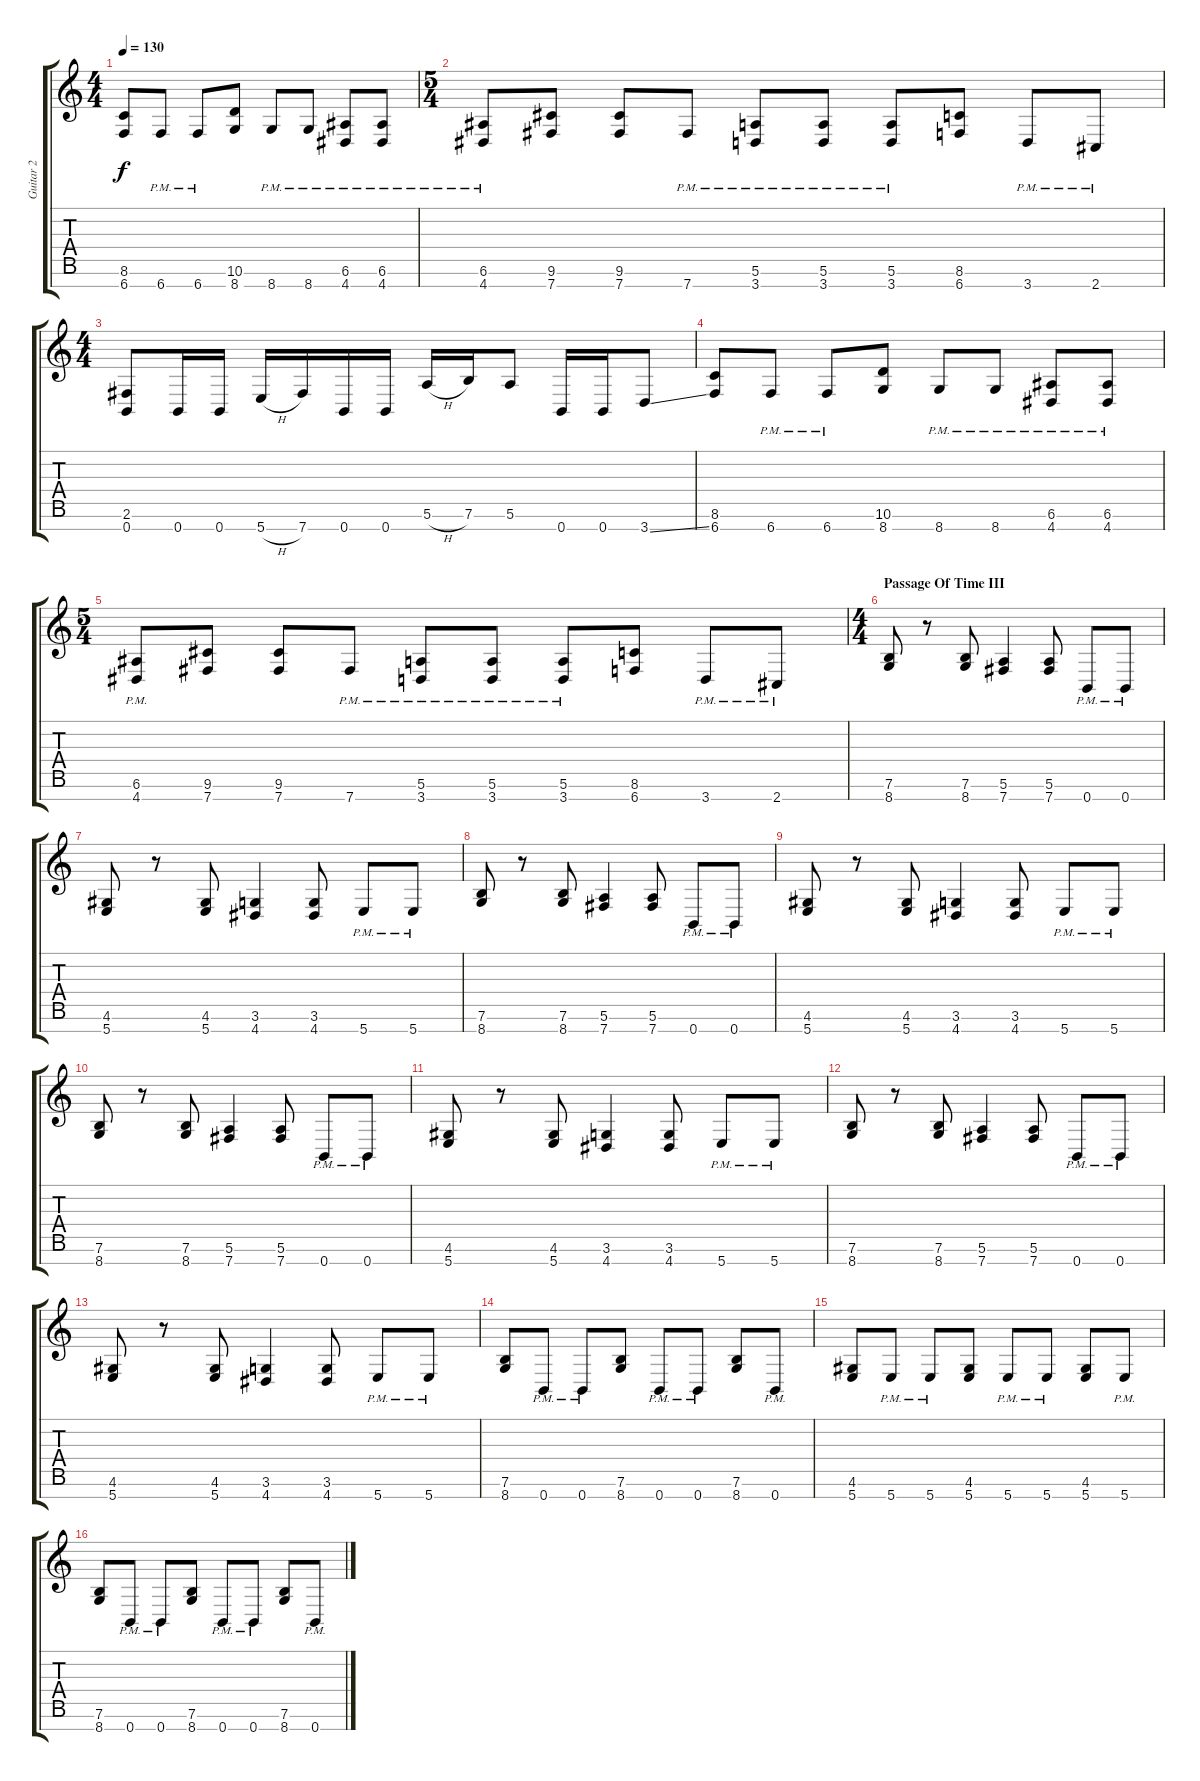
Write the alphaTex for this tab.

\track ("Guitar 2" "Guitar 2") {instrument distortionguitar}
\staff {score tabs}
\tuning (E4 B3 G3 D3 A2 E2 B1) {hide}
\ts (4 4)
\tempo 130
\clef g2
\ks c
(8.6 6.7).8{dy f} 6.7{pm}.8 6.7{pm}.8 (10.6 8.7).8 8.7{pm}.8 8.7{pm}.8 (6.6{pm} 4.7{pm}).8 (6.6{pm} 4.7{pm}).8 |
\ts (5 4)
(6.6{pm} 4.7{pm}).8 (9.6 7.7).8 (9.6 7.7).8 7.7{pm}.8 (5.6{pm} 3.7{pm}).8 (5.6{pm} 3.7{pm}).8 (5.6{pm} 3.7{pm}).8 (8.6 6.7).8 3.7{pm}.8 2.7{pm}.8 |
\ts (4 4)
(2.6 0.7).8 0.7.16 0.7.16 5.7{h}.16 7.7.16 0.7.16 0.7.16 5.6{h}.16 7.6.16 5.6.8 0.7.16 0.7.16 3.7{ss}.8 |
(8.6 6.7).8 6.7{pm}.8 6.7{pm}.8 (10.6 8.7).8 8.7{pm}.8 8.7{pm}.8 (6.6{pm} 4.7{pm}).8 (6.6{pm} 4.7{pm}).8 |
\ts (5 4)
(6.6{pm} 4.7{pm}).8 (9.6 7.7).8 (9.6 7.7).8 7.7{pm}.8 (5.6{pm} 3.7{pm}).8 (5.6{pm} 3.7{pm}).8 (5.6{pm} 3.7{pm}).8 (8.6 6.7).8 3.7{pm}.8 2.7{pm}.8 |
\ts (4 4)
\section ("" "Passage Of Time III")
(7.6 8.7).8 r.8 (7.6 8.7).8 (5.6 7.7).4 (5.6 7.7).8 0.7{pm}.8 0.7{pm}.8 |
(4.6 5.7).8 r.8 (4.6 5.7).8 (3.6 4.7).4 (3.6 4.7).8 5.7{pm}.8 5.7{pm}.8 |
(7.6 8.7).8 r.8 (7.6 8.7).8 (5.6 7.7).4 (5.6 7.7).8 0.7{pm}.8 0.7{pm}.8 |
(4.6 5.7).8 r.8 (4.6 5.7).8 (3.6 4.7).4 (3.6 4.7).8 5.7{pm}.8 5.7{pm}.8 |
(7.6 8.7).8 r.8 (7.6 8.7).8 (5.6 7.7).4 (5.6 7.7).8 0.7{pm}.8 0.7{pm}.8 |
(4.6 5.7).8 r.8 (4.6 5.7).8 (3.6 4.7).4 (3.6 4.7).8 5.7{pm}.8 5.7{pm}.8 |
(7.6 8.7).8 r.8 (7.6 8.7).8 (5.6 7.7).4 (5.6 7.7).8 0.7{pm}.8 0.7{pm}.8 |
(4.6 5.7).8 r.8 (4.6 5.7).8 (3.6 4.7).4 (3.6 4.7).8 5.7{pm}.8 5.7{pm}.8 |
\section ("" "")
(7.6 8.7).8 0.7{pm}.8 0.7{pm}.8 (7.6 8.7).8 0.7{pm}.8 0.7{pm}.8 (7.6 8.7).8 0.7{pm}.8 |
(4.6 5.7).8 5.7{pm}.8 5.7{pm}.8 (4.6 5.7).8 5.7{pm}.8 5.7{pm}.8 (4.6 5.7).8 5.7{pm}.8 |
(7.6 8.7).8 0.7{pm}.8 0.7{pm}.8 (7.6 8.7).8 0.7{pm}.8 0.7{pm}.8 (7.6 8.7).8 0.7{pm}.8
